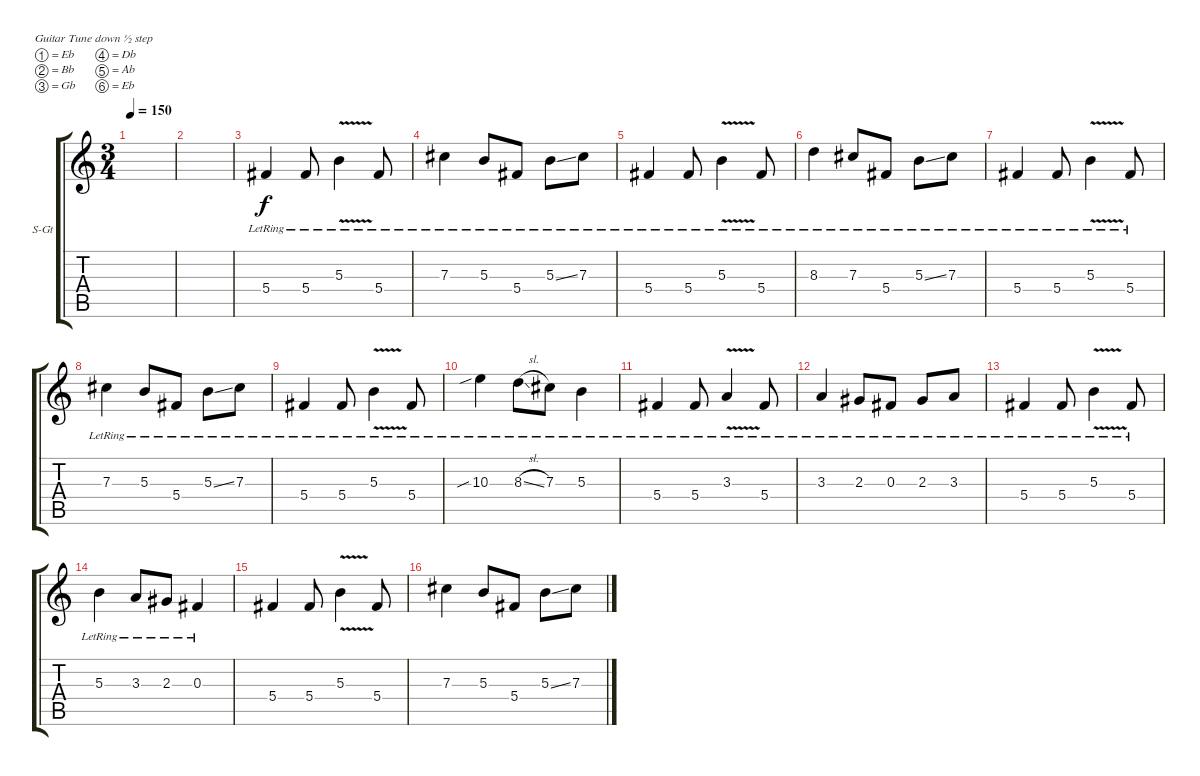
\defaultSystemsLayout 4
\bracketExtendMode groupsimilarinstruments
\firstSystemTrackNameOrientation horizontal
\otherSystemsTrackNameOrientation horizontal
\track ("Mark" "S-Gt") {mute instrument acousticguitarsteel}
\staff {score tabs}
\tuning (Eb4 Bb3 Gb3 Db3 Ab2 Eb2)
\ts (3 4)
\tempo 150
\clef g2
\ks c
|
|
5.4{lr}.4 5.4{lr}.8 5.3{v lr}.4 5.4{lr}.8 |
7.3{lr}.4 5.3{lr}.8 5.4{lr}.8 5.3{ss lr}.8 7.3{lr}.8 |
5.4{lr}.4 5.4{lr}.8 5.3{v lr}.4 5.4{lr}.8 |
8.3{lr}.4 7.3{lr}.8 5.4{lr}.8 5.3{ss lr}.8 7.3{lr}.8 |
5.4{lr}.4 5.4{lr}.8 5.3{v lr}.4 5.4{lr}.8 |
7.3{lr}.4 5.3{lr}.8 5.4{lr}.8 5.3{ss lr}.8 7.3{lr}.8 |
5.4{lr}.4 5.4{lr}.8 5.3{v lr}.4 5.4{lr}.8 |
10.3{sib lr}.4 8.3{sl lr}.8 7.3{lr}.8 5.3{lr}.4 |
5.4{lr}.4 5.4{lr}.8 3.3{v lr}.4 5.4{lr}.8 |
3.3{lr}.4 2.3{lr}.8 0.3{lr}.8 2.3{lr}.8 3.3{lr}.8 |
5.4{lr}.4 5.4{lr}.8 5.3{v lr}.4 5.4{lr}.8 |
5.3{lr}.4 3.3{lr}.8 2.3{lr}.8 0.3{lr}.4 |
5.4.4 5.4.8 5.3{v}.4 5.4.8 |
7.3.4 5.3.8 5.4.8 5.3{ss}.8 7.3.8
